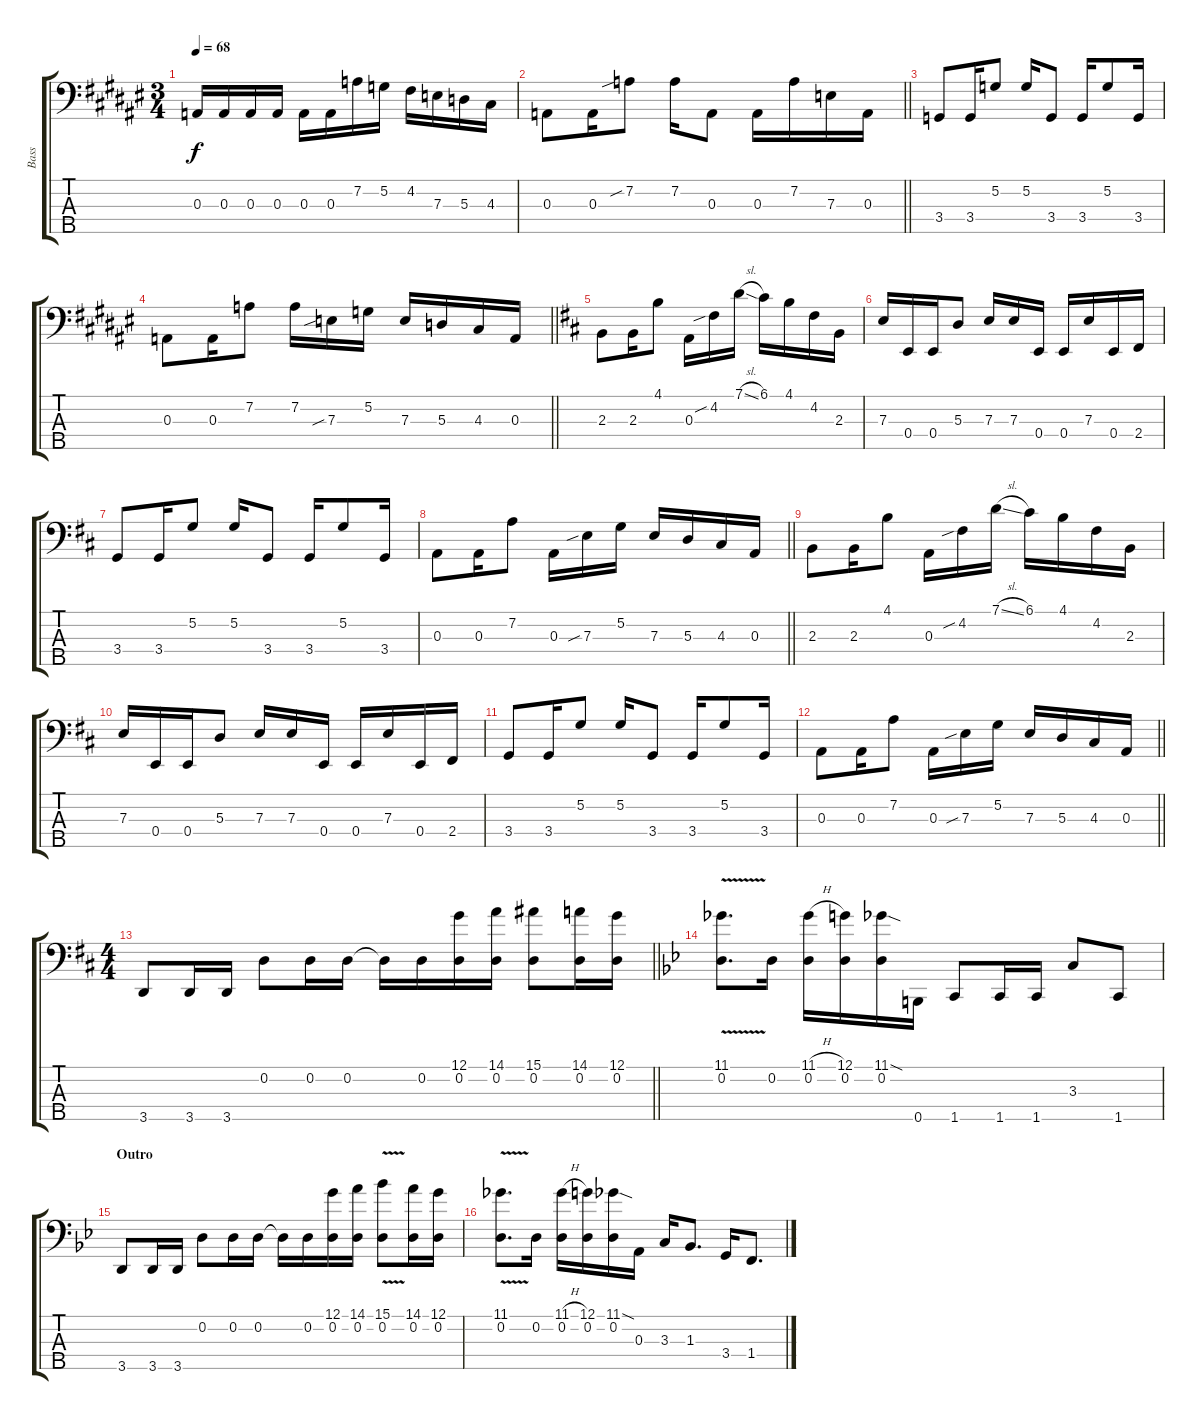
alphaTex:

\track ("Bass" "Bass") {instrument electricbassfinger}
\staff {score tabs}
\tuning (G2 D2 A1 E1 B0) {hide}
\ts (3 4)
\tempo 68
\clef f4
\ks f#
0.3.16{dy f} 0.3.16 0.3.16 0.3.16 0.3.16 0.3.16 7.2.16 5.2.16 4.2.16 7.3.16 5.3.16 4.3.16 |
\barLineRight lightlight
0.3.8 0.3.16 7.2{sib}.8 7.2.16 0.3.8 0.3.16 7.2.16 7.3.16 0.3.16 |
3.4.8 3.4.16 5.2.8 5.2.16 3.4.8 3.4.16 5.2.8 3.4.16 |
\barLineRight lightlight
0.3.8 0.3.16 7.2.8 7.2.16 7.3{sib}.16 5.2.16 7.3.16 5.3.16 4.3.16 0.3.16 |
\section ("" " ")
\ks d
2.3.8 2.3.16 4.1.8 0.3.16 4.2{sib}.16 7.1{sl}.16 6.1.16 4.1.16 4.2.16 2.3.16 |
7.3.16 0.4.16 0.4.16 5.3.8 7.3.16 7.3.16 0.4.16 0.4.16 7.3.16 0.4.16 2.4.16 |
3.4.8 3.4.16 5.2.8 5.2.16 3.4.8 3.4.16 5.2.8 3.4.16 |
\barLineRight lightlight
0.3.8 0.3.16 7.2.8 0.3.16 7.3{sib}.16 5.2.16 7.3.16 5.3.16 4.3.16 0.3.16 |
2.3.8 2.3.16 4.1.8 0.3.16 4.2{sib}.16 7.1{sl}.16 6.1.16 4.1.16 4.2.16 2.3.16 |
7.3.16 0.4.16 0.4.16 5.3.8 7.3.16 7.3.16 0.4.16 0.4.16 7.3.16 0.4.16 2.4.16 |
3.4.8 3.4.16 5.2.8 5.2.16 3.4.8 3.4.16 5.2.8 3.4.16 |
\barLineRight lightlight
0.3.8 0.3.16 7.2.8 0.3.16 7.3{sib}.16 5.2.16 7.3.16 5.3.16 4.3.16 0.3.16 |
\ts (4 4)
\barLineRight lightlight
3.5.8 3.5.16 3.5.16 0.2.8 0.2.16 0.2.16 0.2{t}.16 0.2.16 (12.1 0.2).16 (14.1 0.2).16 (15.1 0.2).8 (14.1 0.2).16 (12.1 0.2).16 |
\ks bb
(11.1{v} 0.2{v}).8{d} 0.2.16 (11.1{h} 0.2).16 (12.1 0.2).16 (11.1{sod} 0.2).16 0.5.16 1.5.8 1.5.16 1.5.16 3.3.8 1.5.8 |
\section ("" "Outro")
3.5.8 3.5.16 3.5.16 0.2.8 0.2.16 0.2.16 0.2{t}.16 0.2.16 (12.1 0.2).16 (14.1 0.2).16 (15.1{v} 0.2{v}).8 (14.1 0.2).16 (12.1 0.2).16 |
(11.1{v} 0.2{v}).8{d} 0.2.16 (11.1{h} 0.2).16 (12.1 0.2).16 (11.1{sod} 0.2).16 0.3.16 3.3.16 1.3.8{d} 3.4.16 1.4.8{d}
